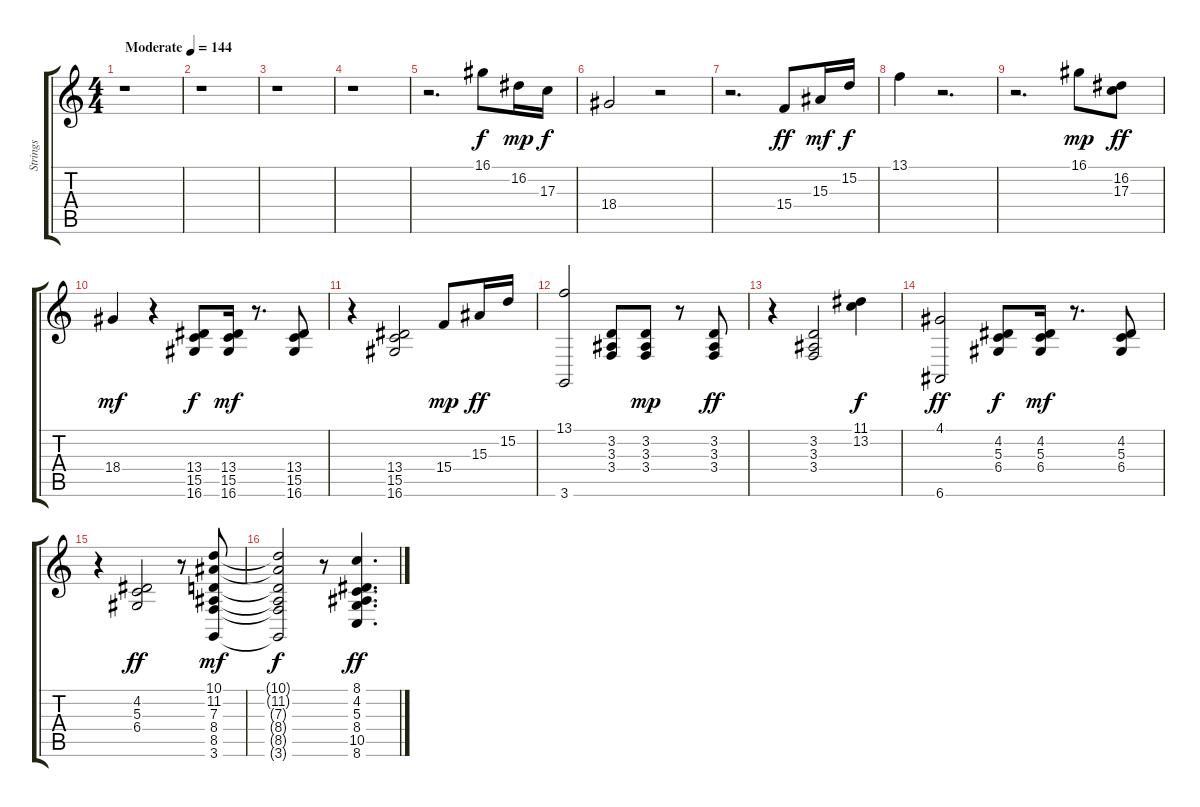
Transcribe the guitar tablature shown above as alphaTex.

\track ("Strings" "Strings") {instrument harpsichord}
\staff {score tabs}
\tuning (E4 B3 G3 D3 A2 E2) {hide}
\ts (4 4)
\tempo (144 "Moderate")
\clef g2
\ks c
r.1{dy f instrument harpsichord} |
r.1 |
r.1 |
r.1 |
r.2{d} 16.1.8 16.2.16{dy mp} 17.3.16{dy f} |
18.4.2 r.2 |
r.2{d} 15.4.8{dy ff} 15.3.16{dy mf} 15.2.16{dy f} |
13.1.4 r.2{d} |
r.2{d} 16.1.8{dy mp} (16.2 17.3).8{dy ff} |
18.4.4{dy mf} r.4 (13.4 15.5 16.6).8{dy f} (13.4 15.5 16.6).16{dy mf} r.8{d} (13.4 15.5 16.6).8 |
r.4 (13.4 15.5 16.6).2 15.4.8{dy mp} 15.3.16{dy ff} 15.2.16 |
(13.1 3.6).2 (3.2 3.3 3.4).8 (3.2 3.3 3.4).8{dy mp} r.8 (3.2 3.3 3.4).8{dy ff} |
r.4 (3.2 3.3 3.4).2 (11.1 13.2).4{dy f} |
(4.1 6.6).2{dy ff} (4.2 5.3 6.4).8{dy f} (4.2 5.3 6.4).16{dy mf} r.8{d} (4.2 5.3 6.4).8 |
r.4 (4.2 5.3 6.4).2{dy ff} r.8 (10.1 11.2 7.3 8.4 8.5 3.6).8{dy mf} |
(10.1{t} 11.2{t} 7.3{t} 8.4{t} 8.5{t} 3.6{t}).2{dy f} r.8 (8.1 4.2 5.3 8.4 10.5 8.6).4{d dy ff}
